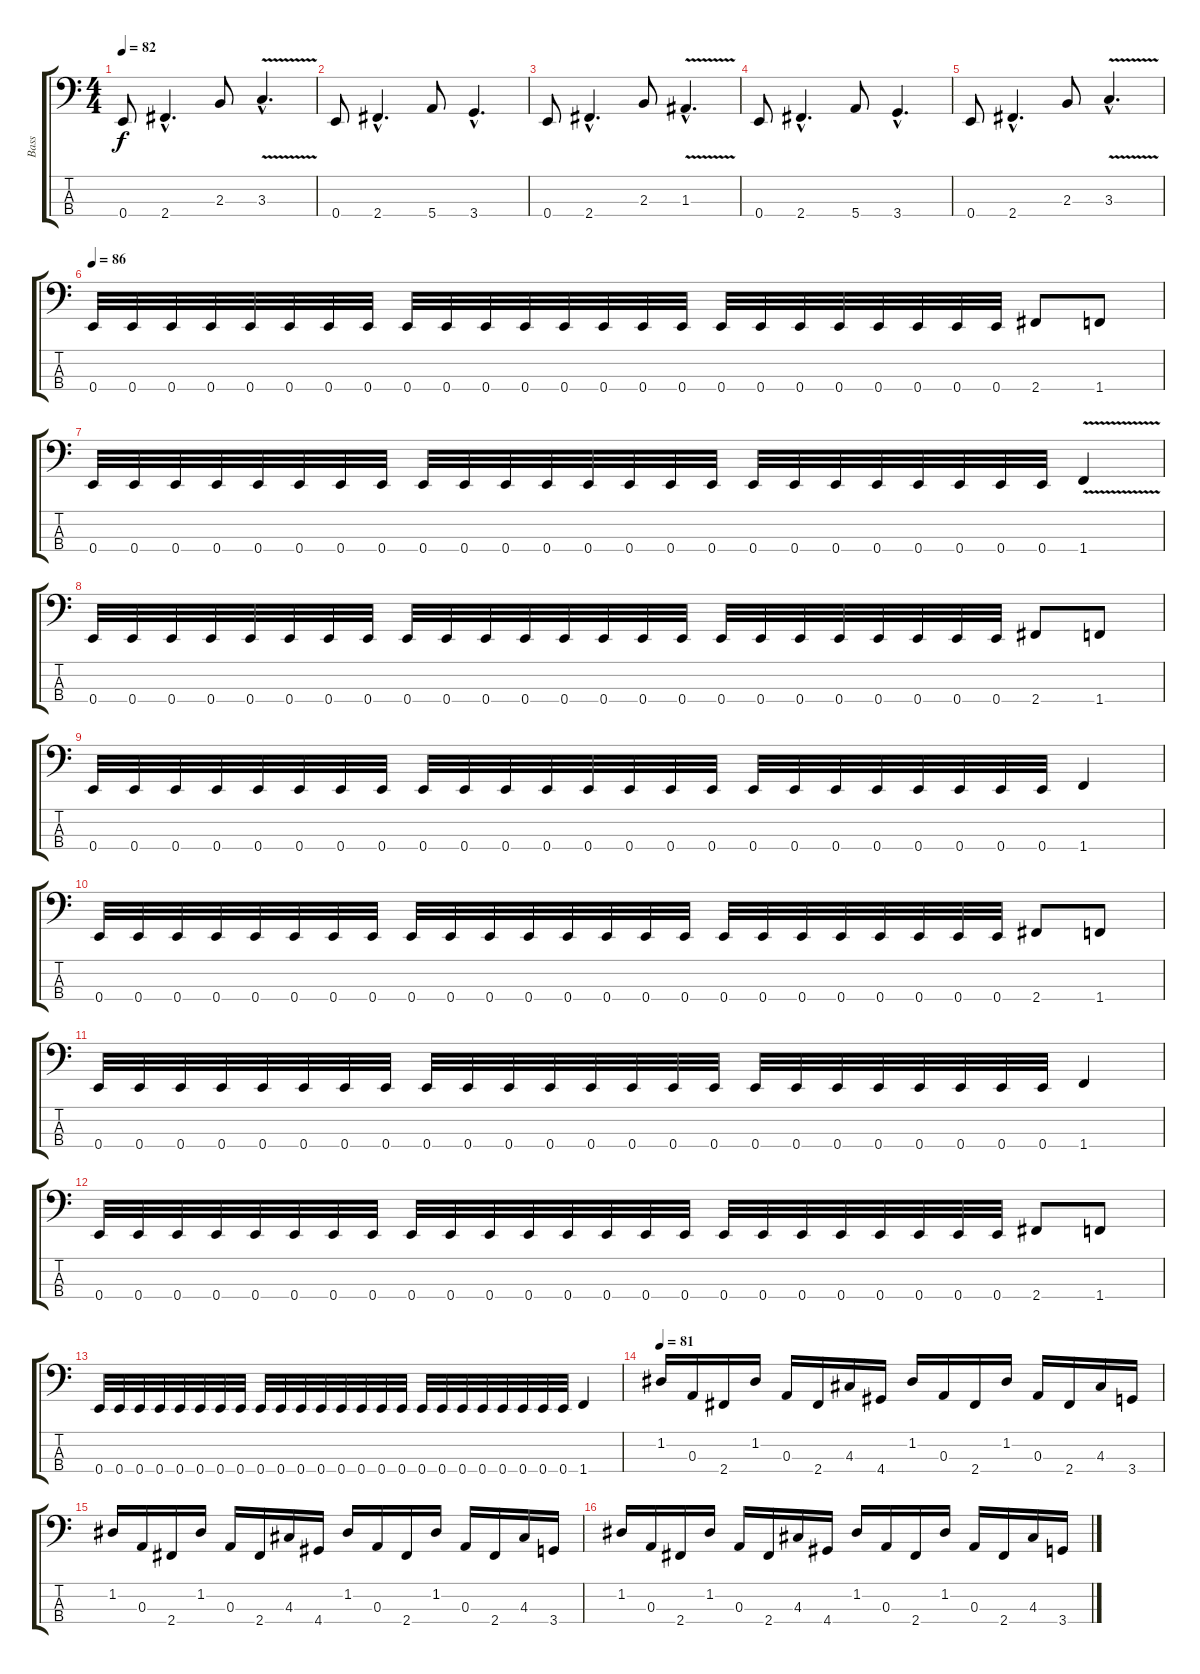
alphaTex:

\track ("Bass" "Bass") {instrument electricbasspick}
\staff {score tabs}
\tuning (G2 D2 A1 E1) {hide}
\ts (4 4)
\tempo 82
\clef f4
\ks c
0.4.8{dy f} 2.4{hac}.4{d} 2.3.8 3.3{v hac}.4{d} |
0.4.8 2.4{hac}.4{d} 5.4.8 3.4{hac}.4{d} |
0.4.8 2.4{hac}.4{d} 2.3.8 1.3{v hac}.4{d} |
0.4.8 2.4{hac}.4{d} 5.4.8 3.4{hac}.4{d} |
0.4.8 2.4{hac}.4{d} 2.3.8 3.3{v hac}.4{d} |
\tempo 86
0.4.32 0.4.32 0.4.32 0.4.32 0.4.32 0.4.32 0.4.32 0.4.32 0.4.32 0.4.32 0.4.32 0.4.32 0.4.32 0.4.32 0.4.32 0.4.32 0.4.32 0.4.32 0.4.32 0.4.32 0.4.32 0.4.32 0.4.32 0.4.32 2.4.8 1.4.8 |
0.4.32 0.4.32 0.4.32 0.4.32 0.4.32 0.4.32 0.4.32 0.4.32 0.4.32 0.4.32 0.4.32 0.4.32 0.4.32 0.4.32 0.4.32 0.4.32 0.4.32 0.4.32 0.4.32 0.4.32 0.4.32 0.4.32 0.4.32 0.4.32 1.4{v}.4 |
0.4.32 0.4.32 0.4.32 0.4.32 0.4.32 0.4.32 0.4.32 0.4.32 0.4.32 0.4.32 0.4.32 0.4.32 0.4.32 0.4.32 0.4.32 0.4.32 0.4.32 0.4.32 0.4.32 0.4.32 0.4.32 0.4.32 0.4.32 0.4.32 2.4.8 1.4.8 |
0.4.32 0.4.32 0.4.32 0.4.32 0.4.32 0.4.32 0.4.32 0.4.32 0.4.32 0.4.32 0.4.32 0.4.32 0.4.32 0.4.32 0.4.32 0.4.32 0.4.32 0.4.32 0.4.32 0.4.32 0.4.32 0.4.32 0.4.32 0.4.32 1.4.4 |
0.4.32 0.4.32 0.4.32 0.4.32 0.4.32 0.4.32 0.4.32 0.4.32 0.4.32 0.4.32 0.4.32 0.4.32 0.4.32 0.4.32 0.4.32 0.4.32 0.4.32 0.4.32 0.4.32 0.4.32 0.4.32 0.4.32 0.4.32 0.4.32 2.4.8 1.4.8 |
0.4.32 0.4.32 0.4.32 0.4.32 0.4.32 0.4.32 0.4.32 0.4.32 0.4.32 0.4.32 0.4.32 0.4.32 0.4.32 0.4.32 0.4.32 0.4.32 0.4.32 0.4.32 0.4.32 0.4.32 0.4.32 0.4.32 0.4.32 0.4.32 1.4.4 |
0.4.32 0.4.32 0.4.32 0.4.32 0.4.32 0.4.32 0.4.32 0.4.32 0.4.32 0.4.32 0.4.32 0.4.32 0.4.32 0.4.32 0.4.32 0.4.32 0.4.32 0.4.32 0.4.32 0.4.32 0.4.32 0.4.32 0.4.32 0.4.32 2.4.8 1.4.8 |
0.4.32 0.4.32 0.4.32 0.4.32 0.4.32 0.4.32 0.4.32 0.4.32 0.4.32 0.4.32 0.4.32 0.4.32 0.4.32 0.4.32 0.4.32 0.4.32 0.4.32 0.4.32 0.4.32 0.4.32 0.4.32 0.4.32 0.4.32 0.4.32 1.4.4 |
\tempo 81
1.2.16 0.3.16 2.4.16 1.2.16 0.3.16 2.4.16 4.3.16 4.4.16 1.2.16 0.3.16 2.4.16 1.2.16 0.3.16 2.4.16 4.3.16 3.4.16 |
1.2.16 0.3.16 2.4.16 1.2.16 0.3.16 2.4.16 4.3.16 4.4.16 1.2.16 0.3.16 2.4.16 1.2.16 0.3.16 2.4.16 4.3.16 3.4.16 |
1.2.16 0.3.16 2.4.16 1.2.16 0.3.16 2.4.16 4.3.16 4.4.16 1.2.16 0.3.16 2.4.16 1.2.16 0.3.16 2.4.16 4.3.16 3.4.16
